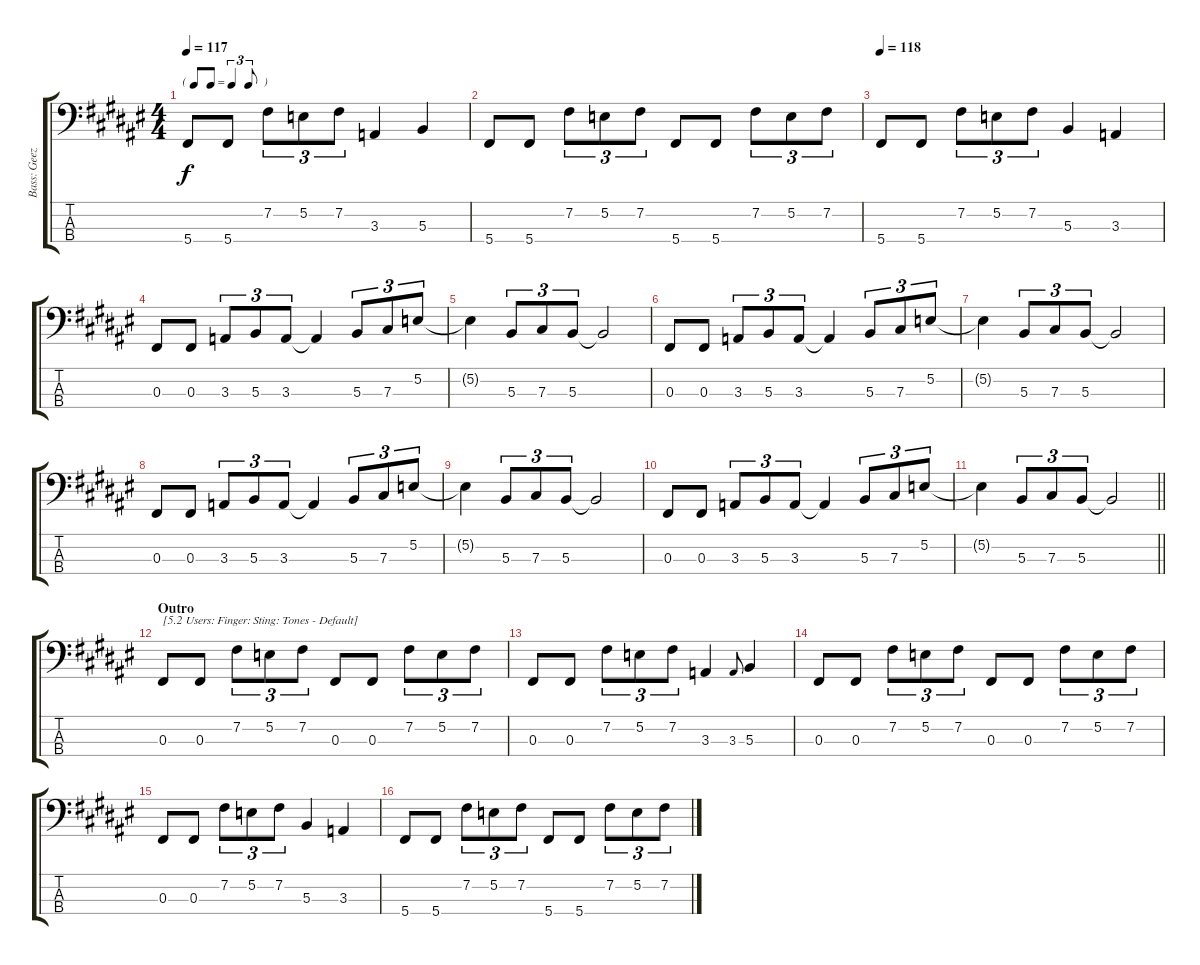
\track ("Bass: Geezer" "Bass: Geez") {instrument electricbassfinger}
\staff {score tabs}
\tuning (E2 B1 Gb1 Db1) {hide}
\ts (4 4)
\tf triplet8th
\tempo 117
\clef f4
\ks f#
5.4.8{dy f} 5.4.8 7.2.8{tu (3 2)} 5.2.8{tu (3 2)} 7.2.8{tu (3 2)} 3.3.4 5.3.4 |
5.4.8 5.4.8 7.2.8{tu (3 2)} 5.2.8{tu (3 2)} 7.2.8{tu (3 2)} 5.4.8 5.4.8 7.2.8{tu (3 2)} 5.2.8{tu (3 2)} 7.2.8{tu (3 2)} |
\tempo 118
5.4.8 5.4.8 7.2.8{tu (3 2)} 5.2.8{tu (3 2)} 7.2.8{tu (3 2)} 5.3.4 3.3.4 |
0.3.8 0.3.8 3.3.8{tu (3 2)} 5.3.8{tu (3 2)} 3.3.8{tu (3 2)} 3.3{t}.4 5.3.8{tu (3 2)} 7.3.8{tu (3 2)} 5.2.8{tu (3 2)} |
5.2{t}.4 5.3.8{tu (3 2)} 7.3.8{tu (3 2)} 5.3.8{tu (3 2)} 5.3{t}.2 |
0.3.8 0.3.8 3.3.8{tu (3 2)} 5.3.8{tu (3 2)} 3.3.8{tu (3 2)} 3.3{t}.4 5.3.8{tu (3 2)} 7.3.8{tu (3 2)} 5.2.8{tu (3 2)} |
5.2{t}.4 5.3.8{tu (3 2)} 7.3.8{tu (3 2)} 5.3.8{tu (3 2)} 5.3{t}.2 |
0.3.8 0.3.8 3.3.8{tu (3 2)} 5.3.8{tu (3 2)} 3.3.8{tu (3 2)} 3.3{t}.4 5.3.8{tu (3 2)} 7.3.8{tu (3 2)} 5.2.8{tu (3 2)} |
5.2{t}.4 5.3.8{tu (3 2)} 7.3.8{tu (3 2)} 5.3.8{tu (3 2)} 5.3{t}.2 |
0.3.8 0.3.8 3.3.8{tu (3 2)} 5.3.8{tu (3 2)} 3.3.8{tu (3 2)} 3.3{t}.4 5.3.8{tu (3 2)} 7.3.8{tu (3 2)} 5.2.8{tu (3 2)} |
\barLineRight lightlight
5.2{t}.4 5.3.8{tu (3 2)} 7.3.8{tu (3 2)} 5.3.8{tu (3 2)} 5.3{t}.2 |
\section ("" "Outro")
0.3.8{txt "[5.2 Users: Finger: Sting: Tones - Default]"} 0.3.8 7.2.8{tu (3 2)} 5.2.8{tu (3 2)} 7.2.8{tu (3 2)} 0.3.8 0.3.8 7.2.8{tu (3 2)} 5.2.8{tu (3 2)} 7.2.8{tu (3 2)} |
0.3.8 0.3.8 7.2.8{tu (3 2)} 5.2.8{tu (3 2)} 7.2.8{tu (3 2)} 3.3.4 3.3.8{gr onbeat} 5.3.4 |
0.3.8 0.3.8 7.2.8{tu (3 2)} 5.2.8{tu (3 2)} 7.2.8{tu (3 2)} 0.3.8 0.3.8 7.2.8{tu (3 2)} 5.2.8{tu (3 2)} 7.2.8{tu (3 2)} |
0.3.8 0.3.8 7.2.8{tu (3 2)} 5.2.8{tu (3 2)} 7.2.8{tu (3 2)} 5.3.4 3.3.4 |
5.4.8 5.4.8 7.2.8{tu (3 2)} 5.2.8{tu (3 2)} 7.2.8{tu (3 2)} 5.4.8 5.4.8 7.2.8{tu (3 2)} 5.2.8{tu (3 2)} 7.2.8{tu (3 2)}
